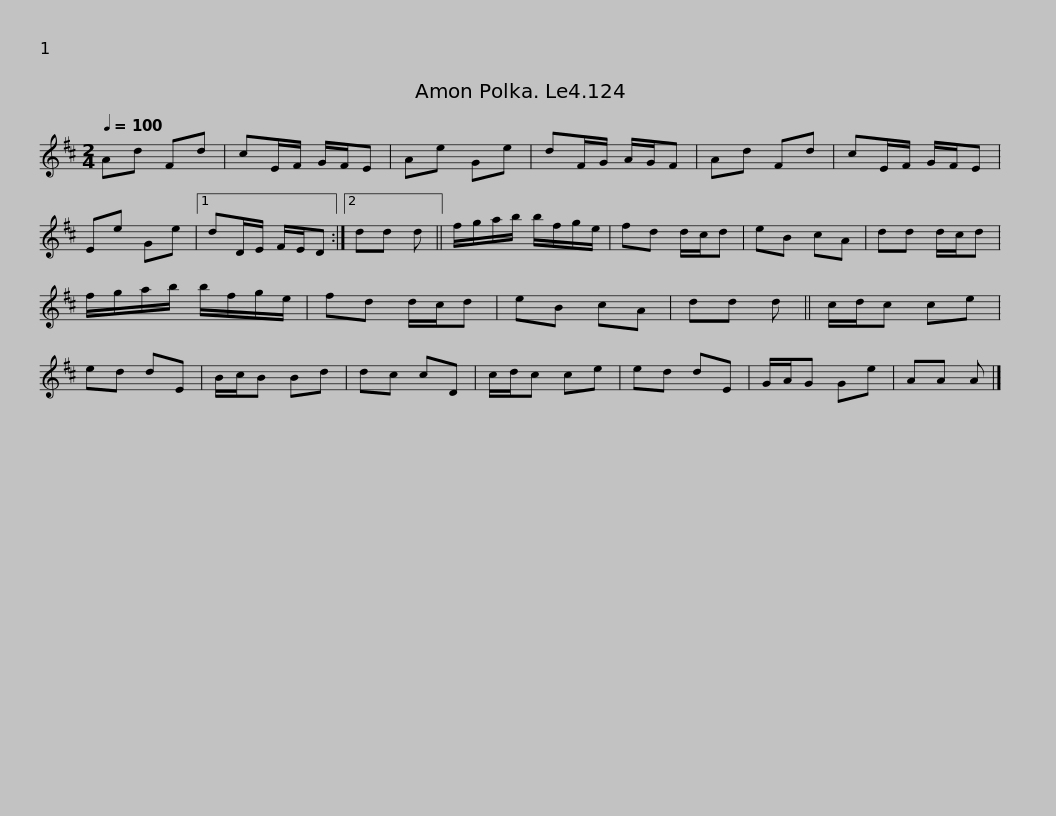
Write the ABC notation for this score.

X:1
L:1/8
Q:1/4=100
M:2/4
I:linebreak $
K:D
V:1 treble
V:1
 Ad Fd | cE/F/ G/F/E | Ae Ge | dF/G/ A/G/F | Ad Fd | %5
 cE/F/ G/F/E | Ee Ge |1 dD/E/ F/E/D :|2 dd d ||$ f/g/a/b/ b/f/g/e/ | %10
 fd d/c/d | eB cA | dd d/c/d | f/g/a/b/ b/f/g/e/ | fd d/c/d | %15
 eB cA | dd d ||$ c/d/c ce | ed dE | B/c/B Bd | %20
 dc cD | c/d/c ce | ed dE | G/A/G Ge | AA A |] %25
